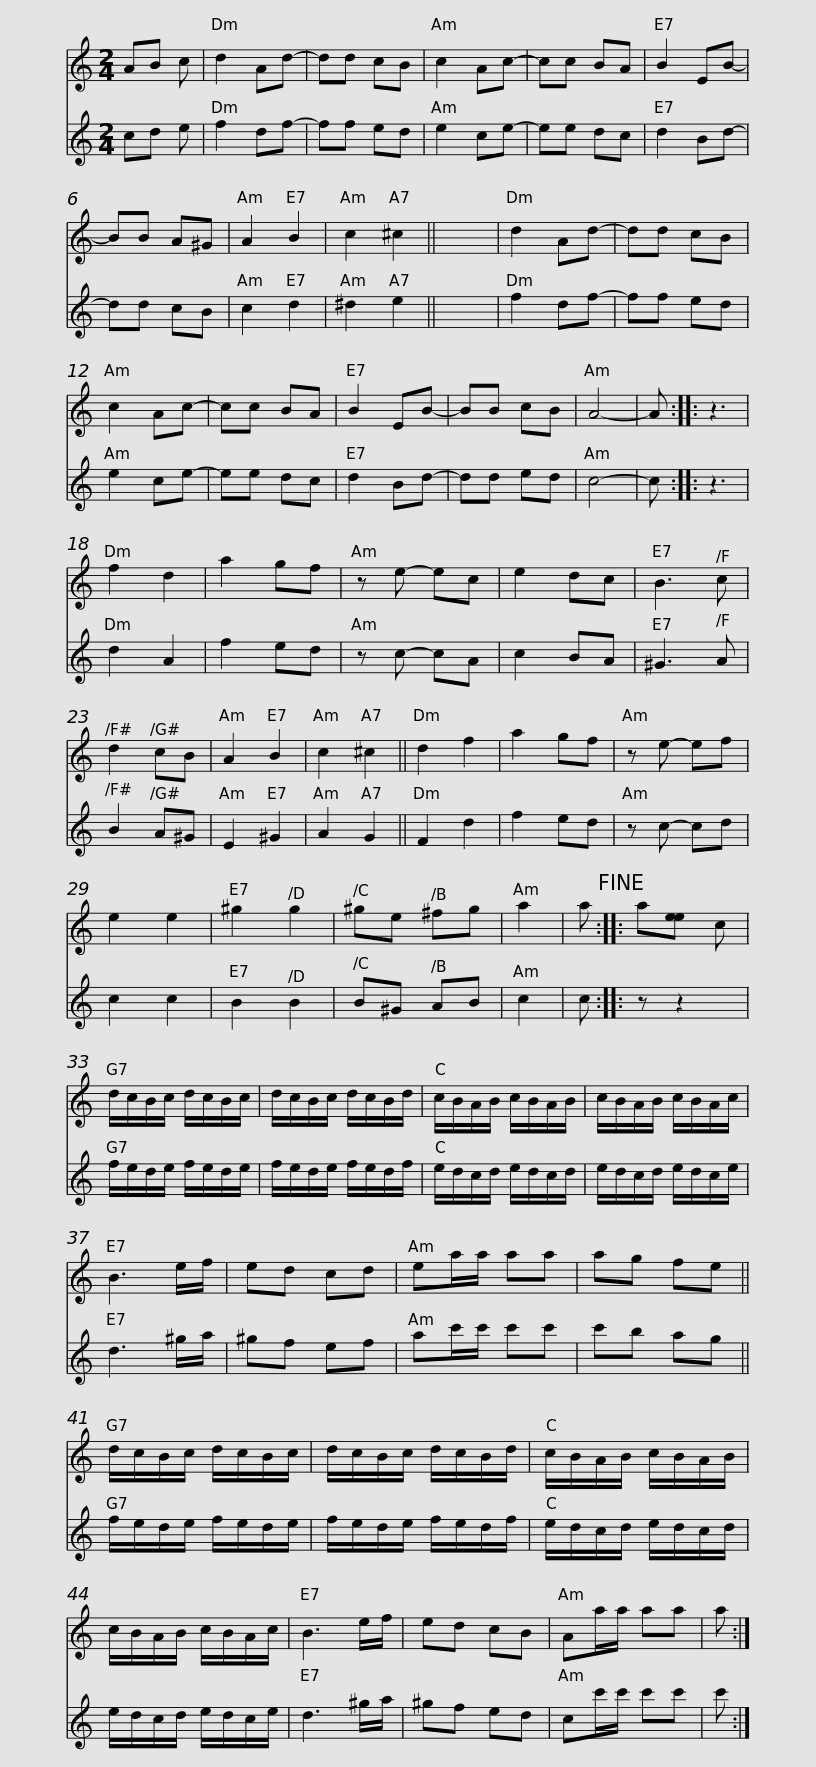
X:1
%%score 1 2
L:1/8
M:2/4
I:linebreak $
K:C
V:1 treble
V:2 treble
V:1
 AB c | d2 Ad- | dd cB | c2 Ac- | cc BA | %5
 B2 EB- | BB A^G | A2 B2 | c2 ^c2 || x4 | %10
 d2 Ad- | dd cB |$ c2 Ac- | cc BA | B2 EB- | %15
 BB cB | A4- | A :: z3 | f2 d2 | %20
 a2 gf | z e- ec | e2 dc | B3 c | d2 cB |$ %25
 A2 B2 | c2 ^c2 || d2 f2 | a2 gf | z e- ef | %30
 e2 e2 | ^g2 g2 | ^ge ^fg | a2 | a!fine! :: %35
 a[ee] c | d/c/B/c/ d/c/B/c/ |$ d/c/B/c/ d/c/B/d/ | c/B/A/B/ c/B/A/B/ | c/B/A/B/ c/B/A/c/ | %40
 B3 e/f/ | ed cd | ea/a/ aa | ag fe ||$ d/c/B/c/ d/c/B/c/ | %45
 d/c/B/c/ d/c/B/d/ | c/B/A/B/ c/B/A/B/ | c/B/A/B/ c/B/A/c/ | B3 e/f/ | ed cB | %50
 Aa/a/ aa | a :| %52
V:2
 cd e | f2 df- | ff ed | e2 ce- | ee dc | %5
 d2 Bd- | dd cB | c2 d2 | ^d2 e2 || x4 | %10
 f2 df- | ff ed |$ e2 ce- | ee dc | d2 Bd- | %15
 dd ed | c4- | c :: z3 | d2 A2 | %20
 f2 ed | z c- cA | c2 BA | ^G3 A | B2 A^G |$ %25
 E2 ^G2 | A2 G2 || F2 d2 | f2 ed | z c- cd | %30
 c2 c2 | B2 B2 | B^G AB | c2 | c :: %35
 z z2 | f/e/d/e/ f/e/d/e/ |$ f/e/d/e/ f/e/d/f/ | e/d/c/d/ e/d/c/d/ | e/d/c/d/ e/d/c/e/ | %40
 d3 ^g/a/ | ^gf ef | ac'/c'/ c'c' | c'b ag ||$ f/e/d/e/ f/e/d/e/ | %45
 f/e/d/e/ f/e/d/f/ | e/d/c/d/ e/d/c/d/ | e/d/c/d/ e/d/c/e/ | d3 ^g/a/ | ^gf ed | %50
 cc'/c'/ c'c' | c' :| %52
